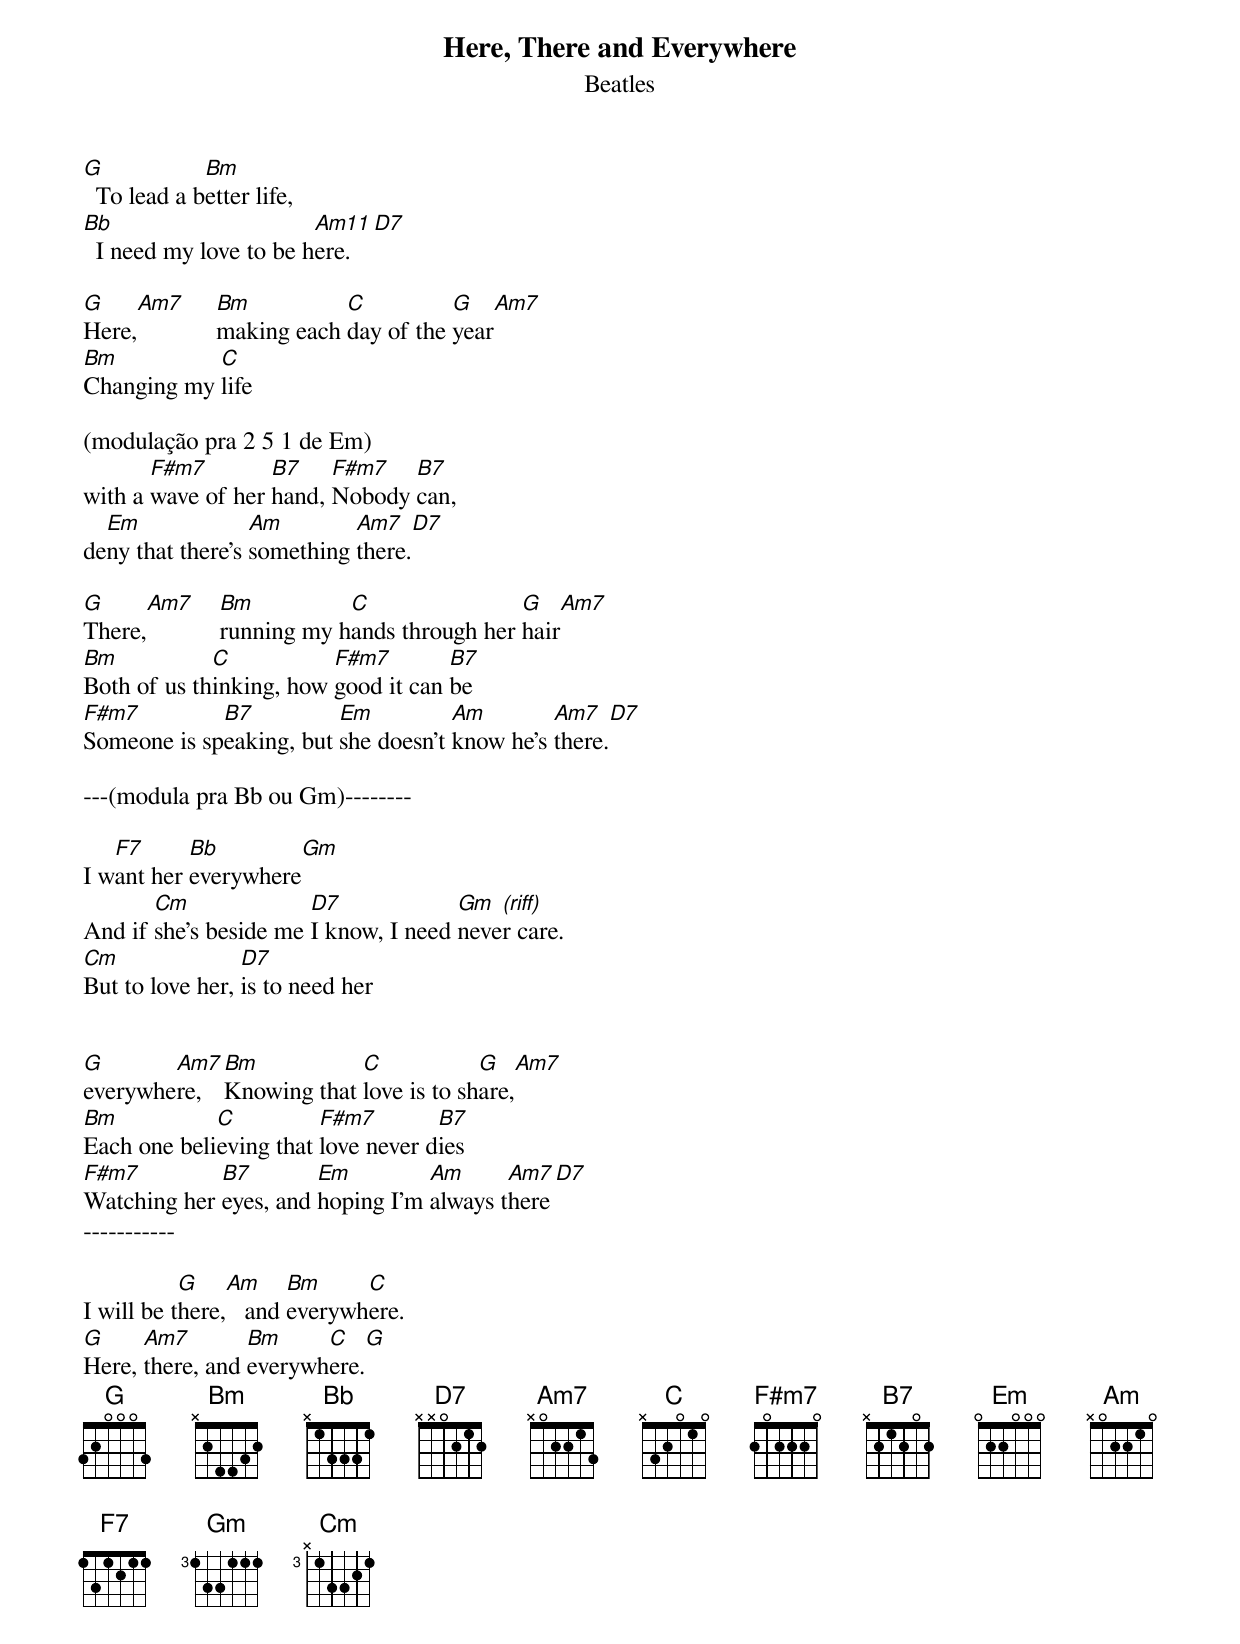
Here, There and Everywhere
Beatles


G            Bm
  To lead a better life,
Bb                      Am11  D7
  I need my love to be here.

G    Am7  Bm          C          G    Am7
Here,     making each day of the year
Bm          C
Changing my life

(modulação pra 2 5 1 de Em)
       F#m7        B7    F#m7   B7
with a wave of her hand, Nobody can,
  Em              Am        Am7   D7
deny that there's something there.

G     Am7 Bm          C                G    Am7
There,    running my hands through her hair
Bm           C           F#m7        B7
Both of us thinking, how good it can be
F#m7         B7          Em          Am        Am7   D7
Someone is speaking, but she doesn't know he's there.

---(modula pra Bb ou Gm)--------

   F7      Bb         Gm
I want her everywhere
       Cm              D7             Gm  (riff)
And if she's beside me I know, I need never care.
Cm               D7
But to love her, is to need her


G       Am7 Bm           C            G   Am7
everywhere, Knowing that love is to share,
Bm           C          F#m7        B7
Each one believing that love never dies
F#m7         B7        Em         Am      Am7   D7
Watching her eyes, and hoping I'm always there
-----------

           G    Am     Bm     C
I will be there,   and everywhere.
G     Am7        Bm     C    G
Here, there, and everywhere.
